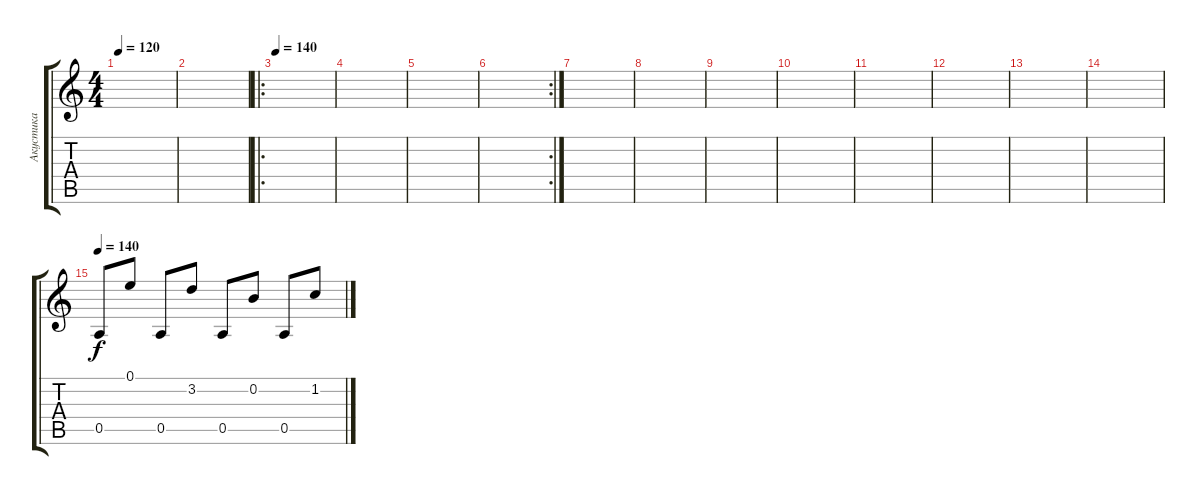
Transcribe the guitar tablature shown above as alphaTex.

\track ("Акустика" "Акустика") {instrument acousticguitarsteel}
\staff {score tabs}
\tuning (E4 B3 G3 D3 A2 E2) {hide}
\ts (4 4)
\tempo 120
\clef g2
\ks c
|
|
\ro
\tempo 140
|
|
|
\rc 2
|
|
|
|
|
|
|
|
|
\tempo 140
0.5.8{instrument distortionguitar} 0.1.8 0.5.8 3.2.8 0.5.8 0.2.8 0.5.8 1.2.8
